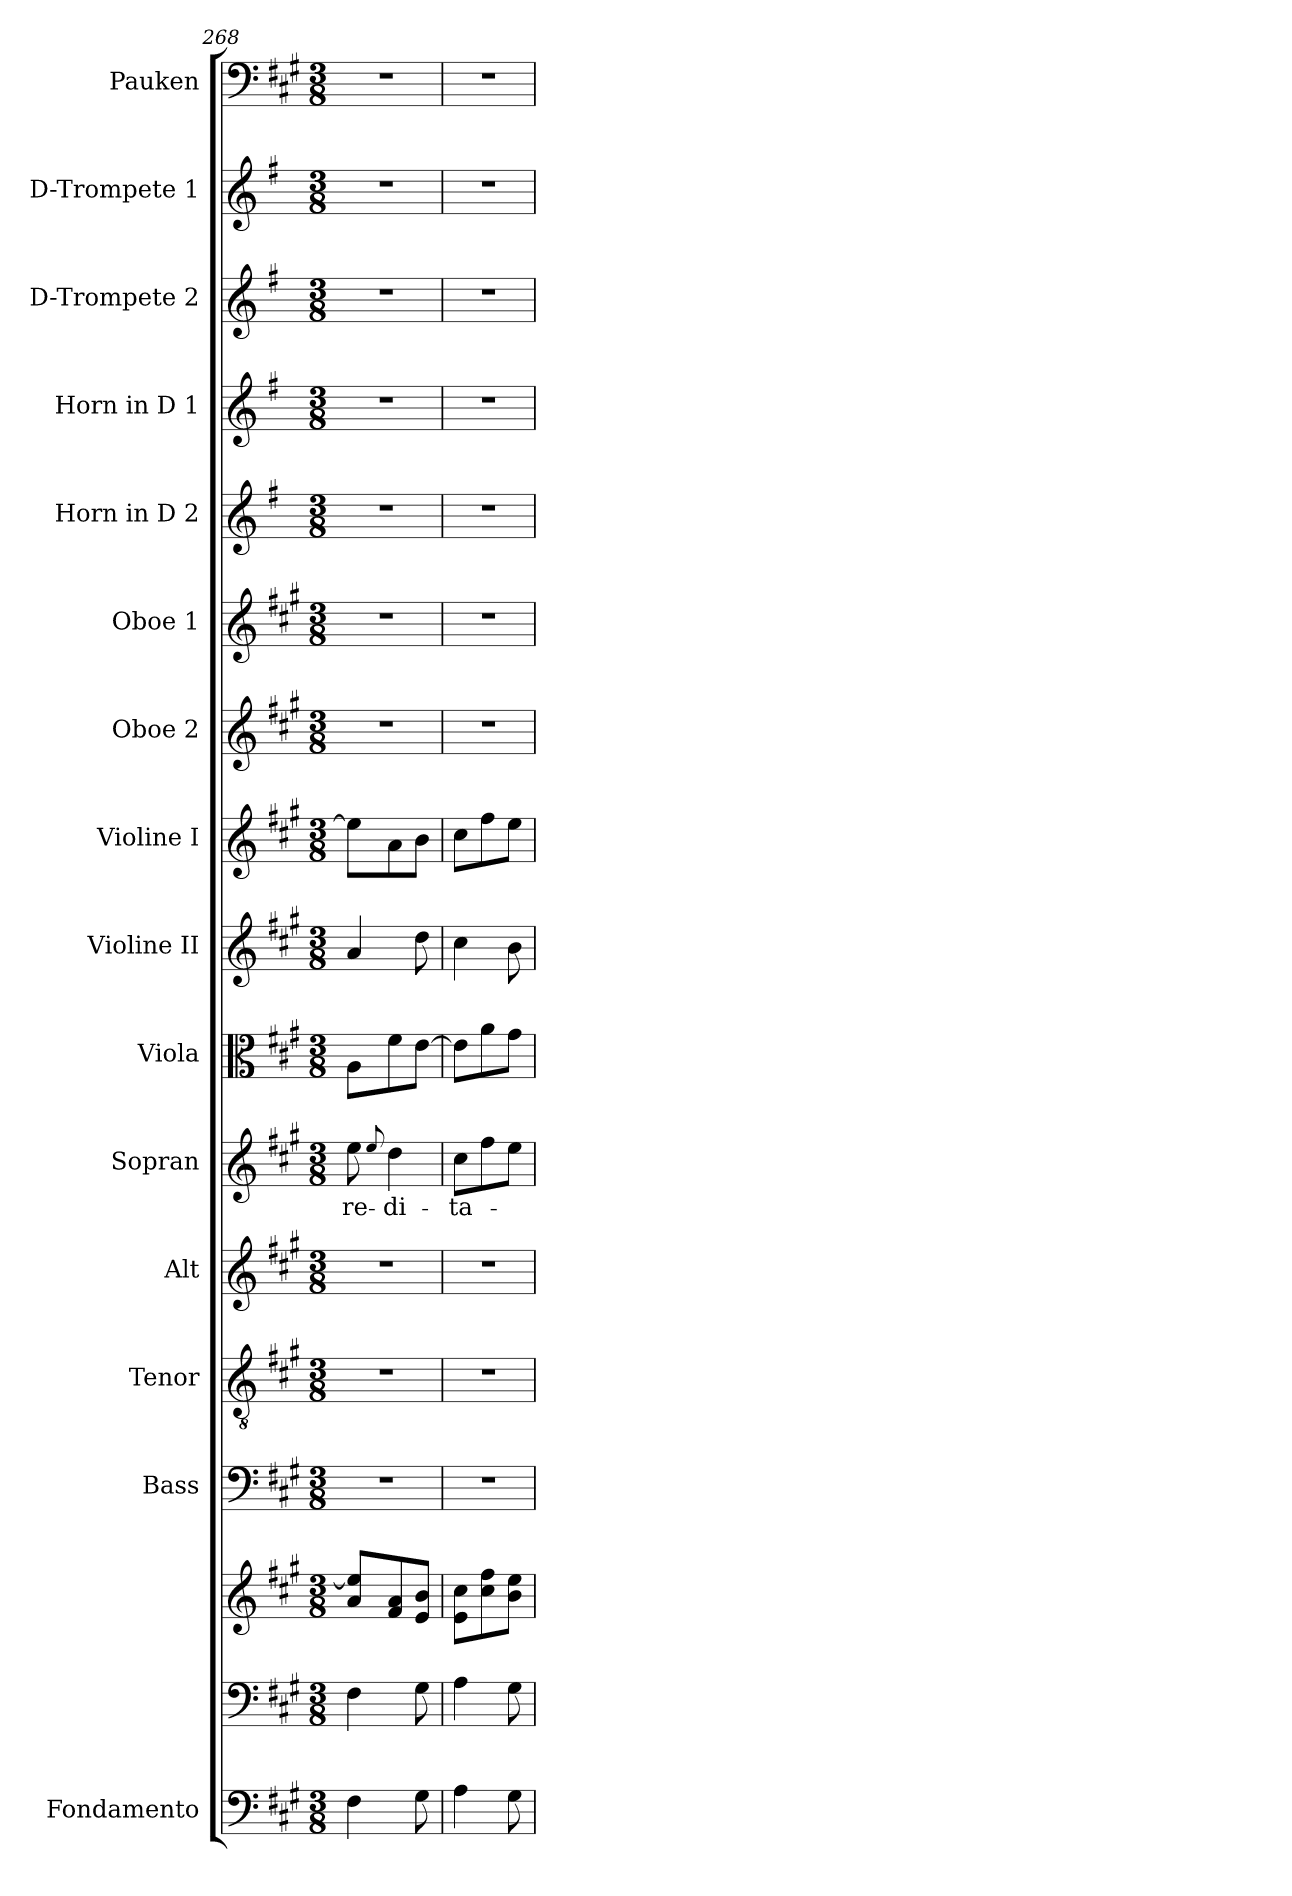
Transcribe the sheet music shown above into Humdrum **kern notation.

**kern	**kern	**kern	**kern	**kern	**kern	**kern	**text	**kern	**kern	**kern	**kern	**kern	**kern	**kern	**kern	**kern	**kern
*part16	*part15	*part15	*part14	*part13	*part12	*part11	*part11	*part10	*part9	*part8	*part7	*part6	*part5	*part4	*part3	*part2	*part1
*staff17	*staff16	*staff15	*staff14	*staff13	*staff12	*staff11	*staff11	*staff10	*staff9	*staff8	*staff7	*staff6	*staff5	*staff4	*staff3	*staff2	*staff1
*I"Fondamento	*	*	*I"Bass	*I"Tenor	*I"Alt	*I"Sopran	*	*I"Viola	*I"Violine II	*I"Violine I	*I"Oboe 2	*I"Oboe 1	*I"Horn in D 2	*I"Horn in D 1	*I"D-Trompete 2	*I"D-Trompete 1	*I"Pauken
*I'F.	*	*	*I'B.	*I'T.	*I'A.	*I'S.	*	*I'Vla.	*I'Vl. II	*I'Vl. I	*I'Ob. 2	*I'Ob. 1	*	*	*I'D Trp. 2	*I'D Trp. 1	*I'Pk.
*clefF4	*clefF4	*clefG2	*clefF4	*clefGv2	*clefG2	*clefG2	*	*clefC3	*clefG2	*clefG2	*clefG2	*clefG2	*clefG2	*clefG2	*clefG2	*clefG2	*clefF4
*ITrd7c12	*	*	*	*	*	*	*	*	*	*	*	*	*ITrd6c10	*ITrd6c10	*ITrd-1c-2	*ITrd-1c-2	*
*k[f#c#g#]	*k[f#c#g#]	*k[f#c#g#]	*k[f#c#g#]	*k[f#c#g#]	*k[f#c#g#]	*k[f#c#g#]	*	*k[f#c#g#]	*k[f#c#g#]	*k[f#c#g#]	*k[f#c#g#]	*k[f#c#g#]	*k[f#c#g#]	*k[f#c#g#]	*k[f#c#g#]	*k[f#c#g#]	*k[f#c#g#]
*A:	*A:	*A:	*A:	*A:	*A:	*A:	*	*A:	*A:	*A:	*A:	*A:	*A:	*A:	*A:	*A:	*A:
*M3/8	*M3/8	*M3/8	*M3/8	*M3/8	*M3/8	*M3/8	*	*M3/8	*M3/8	*M3/8	*M3/8	*M3/8	*M3/8	*M3/8	*M3/8	*M3/8	*M3/8
=268	=268	=268	=268	=268	=268	=268	=268	=268	=268	=268	=268	=268	=268	=268	=268	=268	=268
!	!	!	!	!	!	!	!LO:LY:b	!	!	!	!	!	!	!	!	!	!
4FF#\	4F#\	8a/ 8ee/]L	4.r	4.r	4.r	8ee\	-re-	8A\L	4a/	8ee\L]	4.r	4.r	4.r	4.r	4.r	4.r	4.r
.	.	.	.	.	.	8qqee/	.	.	.	.	.	.	.	.	.	.	.
!	!	!	!	!	!	!	!LO:LY:b	!	!	!	!	!	!	!	!	!	!
.	.	8f#/ 8a/	.	.	.	4dd\	-di-	8f#\	.	8a\	.	.	.	.	.	.	.
8GG#\	8G#\	8e/ 8b/J	.	.	.	.	.	[8e\J	8dd\	8b\J	.	.	.	.	.	.	.
=269	=269	=269	=269	=269	=269	=269	=269	=269	=269	=269	=269	=269	=269	=269	=269	=269	=269
!	!	!	!	!	!	!	!LO:LY:b	!	!	!	!	!	!	!	!	!	!
4AA\	4A\	8e\ 8cc#\L	4.r	4.r	4.r	8cc#\L	-ta-	8e\L]	4cc#\	8cc#\L	4.r	4.r	4.r	4.r	4.r	4.r	4.r
.	.	8cc#\ 8ff#\	.	.	.	8ff#\	.	8a\	.	8ff#\	.	.	.	.	.	.	.
8GG#\	8G#\	8b\ 8ee\J	.	.	.	8ee\J	.	8g#\J	8b\	8ee\J	.	.	.	.	.	.	.
=	=	=	=	=	=	=	=	=	=	=	=	=	=	=	=	=	=
*-	*-	*-	*-	*-	*-	*-	*-	*-	*-	*-	*-	*-	*-	*-	*-	*-	*-
